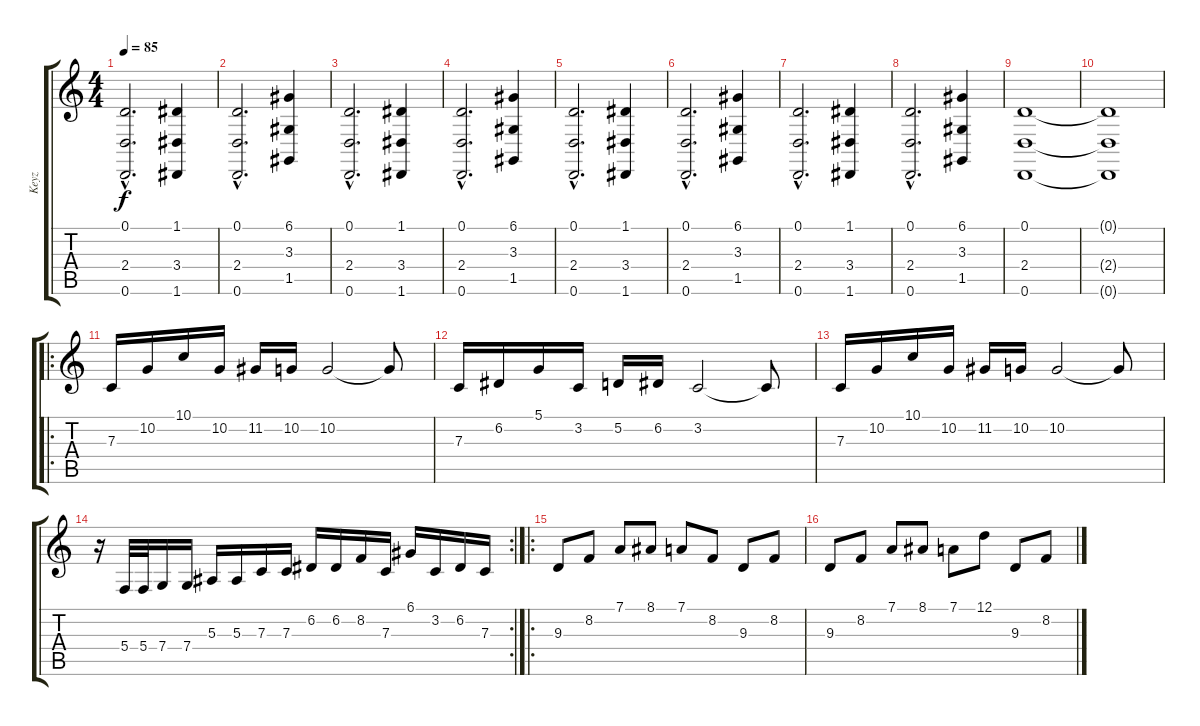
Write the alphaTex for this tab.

\track ("Keyz" "Keyz") {instrument orchestralharp}
\staff {score tabs}
\tuning (D4 A3 F3 C3 G2 D2) {hide}
\ts (4 4)
\tempo 85
\clef g2
\ks c
(0.1{hac} 2.4{hac} 0.6{hac}).2{d dy f instrument pad8sweep} (1.1 3.4 1.6).4 |
(0.1{hac} 2.4{hac} 0.6{hac}).2{d instrument pad8sweep} (6.1 3.3 1.5).4 |
(0.1{hac} 2.4{hac} 0.6{hac}).2{d instrument pad8sweep} (1.1 3.4 1.6).4 |
(0.1{hac} 2.4{hac} 0.6{hac}).2{d instrument pad8sweep} (6.1 3.3 1.5).4 |
(0.1{hac} 2.4{hac} 0.6{hac}).2{d instrument pad8sweep} (1.1 3.4 1.6).4 |
(0.1{hac} 2.4{hac} 0.6{hac}).2{d instrument pad8sweep} (6.1 3.3 1.5).4 |
(0.1{hac} 2.4{hac} 0.6{hac}).2{d instrument pad8sweep} (1.1 3.4 1.6).4 |
(0.1{hac} 2.4{hac} 0.6{hac}).2{d instrument pad8sweep} (6.1 3.3 1.5).4 |
(0.1 2.4 0.6).1 |
(0.1{t} 2.4{t} 0.6{t}).1 |
\ro
7.3.16{volume 12 instrument orchestralharp} 10.2.16 10.1.16 10.2.16 11.2.16 10.2.16 10.2.2 10.2{t}.8 |
7.3.16 6.2.16 5.1.16 3.2.16 5.2.16 6.2.16 3.2.2 3.2{t}.8 |
7.3.16 10.2.16 10.1.16 10.2.16 11.2.16 10.2.16 10.2.2 10.2{t}.8 |
\rc 2
r.16 5.4.32 5.4.32 7.4.16 7.4.16 5.3.16 5.3.16 7.3.16 7.3.16 6.2.16 6.2.16 8.2.16 7.3.16 6.1.16 3.2.16 6.2.16 7.3.16 |
\ro
9.3.8{volume 14 instrument orchestralharp} 8.2.8 7.1.8 8.1.8 7.1.8 8.2.8 9.3.8 8.2.8 |
9.3.8 8.2.8 7.1.8 8.1.8 7.1.8 12.1.8 9.3.8 8.2.8
